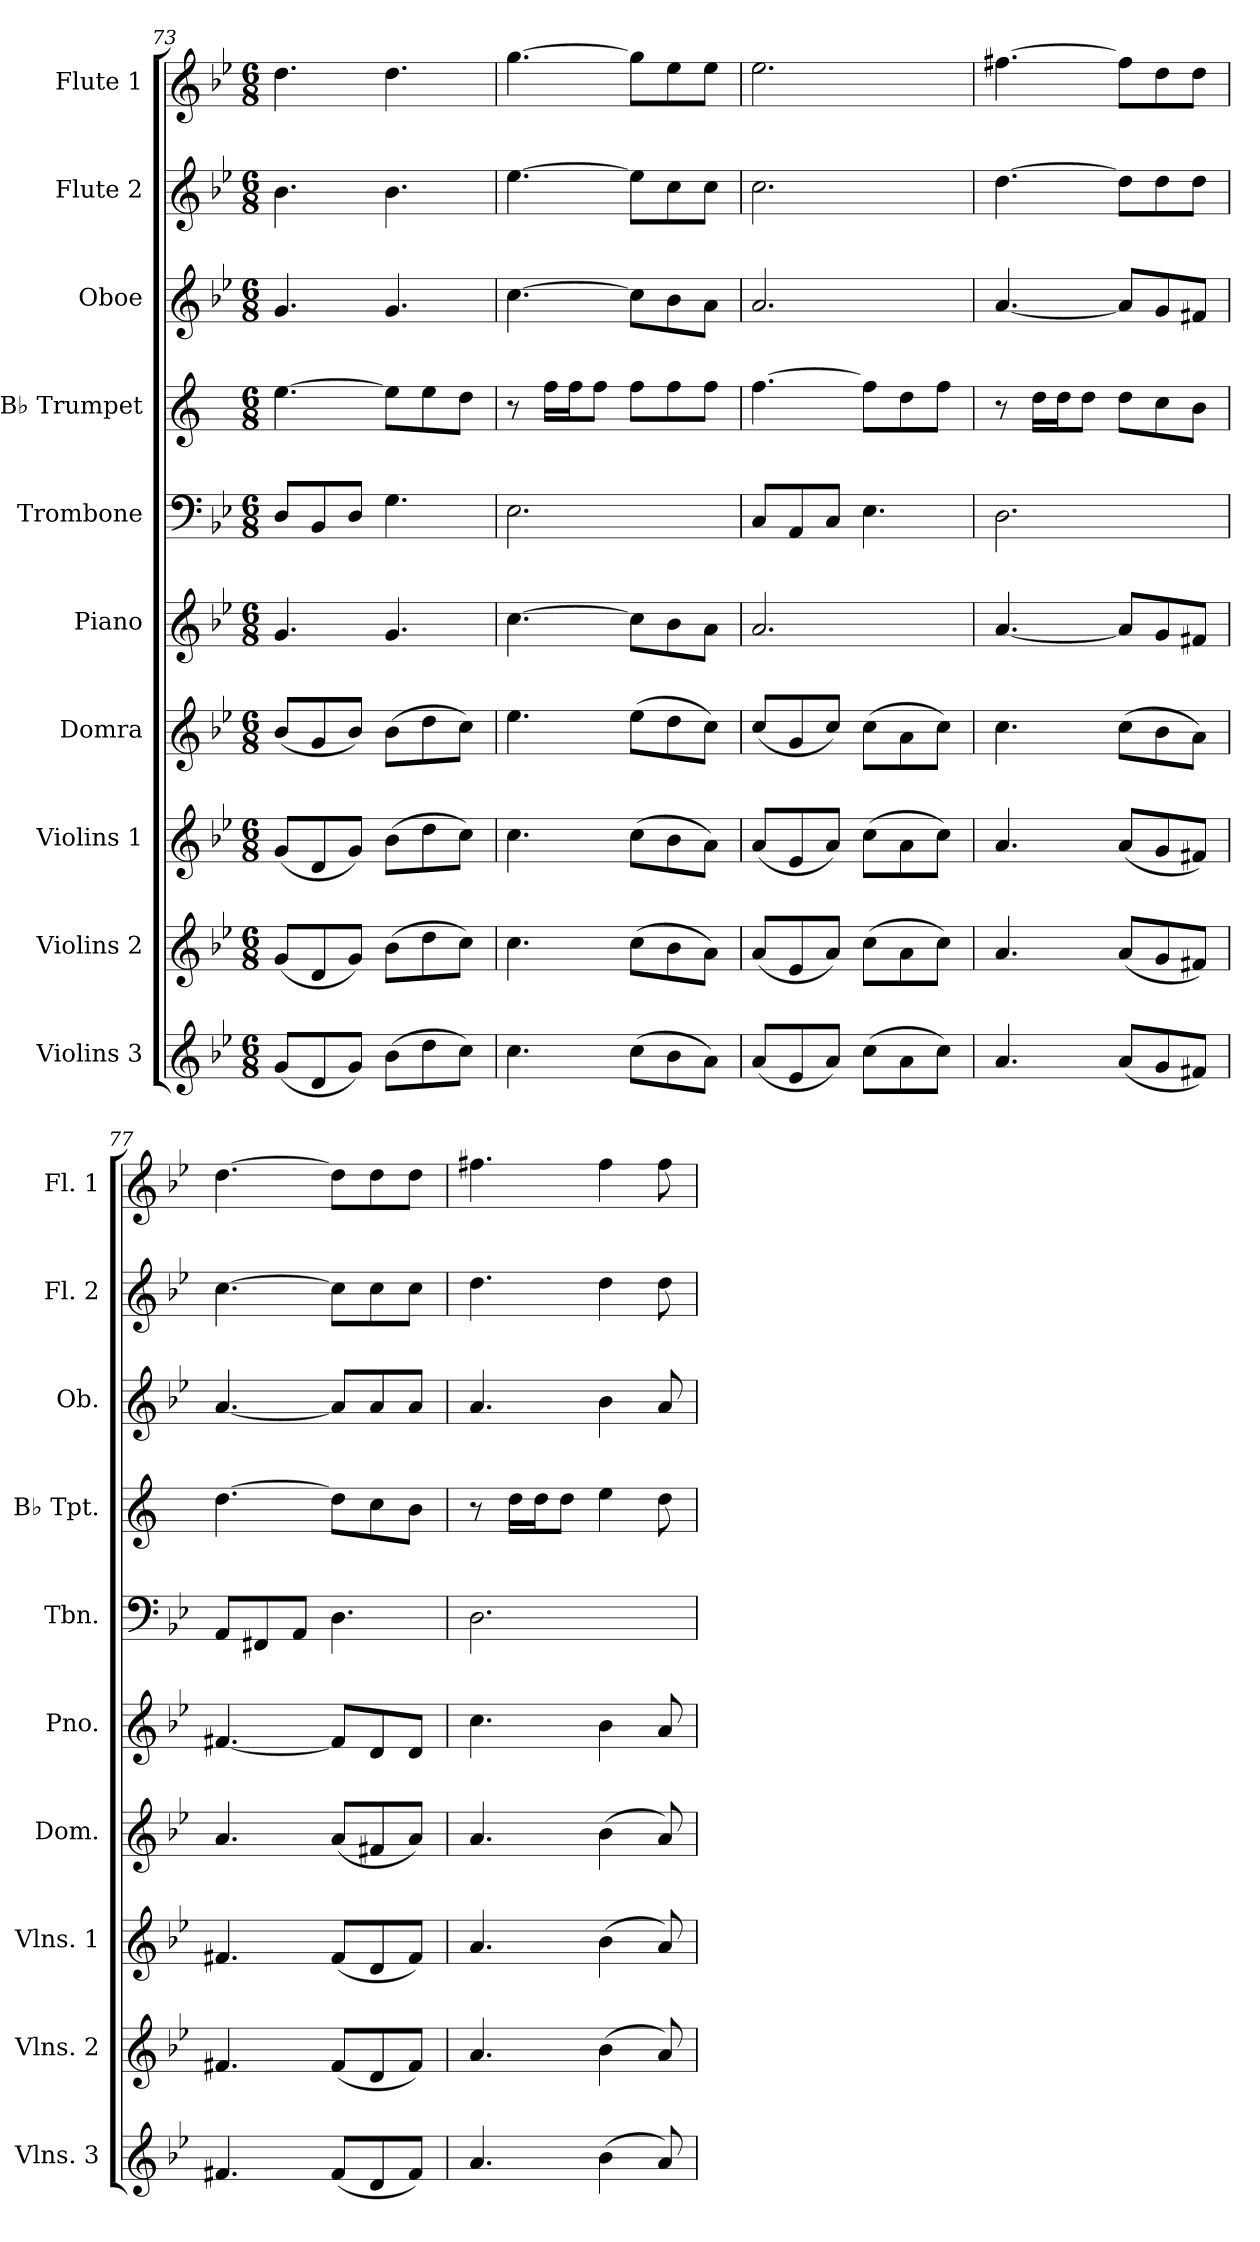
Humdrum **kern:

**kern	**kern	**kern	**kern	**kern	**kern	**kern	**kern	**kern	**kern
*part10	*part9	*part8	*part7	*part6	*part5	*part4	*part3	*part2	*part1
*staff10	*staff9	*staff8	*staff7	*staff6	*staff5	*staff4	*staff3	*staff2	*staff1
*I"Violins 3	*I"Violins 2	*I"Violins 1	*I"Domra	*I"Piano	*I"Trombone	*I"B♭ Trumpet	*I"Oboe	*I"Flute 2	*I"Flute 1
*I'Vlns. 3	*I'Vlns. 2	*I'Vlns. 1	*I'Dom.	*I'Pno.	*I'Tbn.	*I'B♭ Tpt.	*I'Ob.	*I'Fl. 2	*I'Fl. 1
*clefG2	*clefG2	*clefG2	*clefG2	*clefG2	*clefF4	*clefG2	*clefG2	*clefG2	*clefG2
*	*	*	*	*	*	*ITrd1c2	*	*	*
*k[b-e-]	*k[b-e-]	*k[b-e-]	*k[b-e-]	*k[b-e-]	*k[b-e-]	*k[b-e-]	*k[b-e-]	*k[b-e-]	*k[b-e-]
*M6/8	*M6/8	*M6/8	*M6/8	*M6/8	*M6/8	*M6/8	*M6/8	*M6/8	*M6/8
=73	=73	=73	=73	=73	=73	=73	=73	=73	=73
(<8g/L	(<8g/L	(<8g/L	(<8b-/L	4.g/	8D/L	[4.dd\	4.g/	4.b-\	4.dd\
8d/	8d/	8d/	8g/	.	8BB-/	.	.	.	.
8g/J)	8g/J)	8g/J)	8b-/J)	.	8D/J	.	.	.	.
(>8b-\L	(>8b-\L	(>8b-\L	(>8b-\L	4.g/	4.G\	8dd\L]	4.g/	4.b-\	4.dd\
8dd\	8dd\	8dd\	8dd\	.	.	8dd\	.	.	.
8cc\J)	8cc\J)	8cc\J)	8cc\J)	.	.	8cc\J	.	.	.
=74	=74	=74	=74	=74	=74	=74	=74	=74	=74
4.cc\	4.cc\	4.cc\	4.ee-\	[4.cc\	2.E-\	8r	[4.cc\	[4.ee-\	[4.gg\
.	.	.	.	.	.	16ee-\LL	.	.	.
.	.	.	.	.	.	16ee-\J	.	.	.
.	.	.	.	.	.	8ee-\J	.	.	.
(>8cc\L	(>8cc\L	(>8cc\L	(>8ee-\L	8cc\L]	.	8ee-\L	8cc\L]	8ee-\L]	8gg\L]
8b-\	8b-\	8b-\	8dd\	8b-\	.	8ee-\	8b-\	8cc\	8ee-\
8a\J)	8a\J)	8a\J)	8cc\J)	8a\J	.	8ee-\J	8a\J	8cc\J	8ee-\J
=75	=75	=75	=75	=75	=75	=75	=75	=75	=75
(<8a/L	(<8a/L	(<8a/L	(<8cc/L	2.a/	8C/L	[4.ee-\	2.a/	2.cc\	2.ee-\
8e-/	8e-/	8e-/	8g/	.	8AA/	.	.	.	.
8a/J)	8a/J)	8a/J)	8cc/J)	.	8C/J	.	.	.	.
(>8cc\L	(>8cc\L	(>8cc\L	(>8cc\L	.	4.E-\	8ee-\L]	.	.	.
8a\	8a\	8a\	8a\	.	.	8cc\	.	.	.
8cc\J)	8cc\J)	8cc\J)	8cc\J)	.	.	8ee-\J	.	.	.
=76	=76	=76	=76	=76	=76	=76	=76	=76	=76
4.a/	4.a/	4.a/	4.cc\	[4.a/	2.D\	8r	[4.a/	[4.dd\	[4.ff#X\
.	.	.	.	.	.	16cc\LL	.	.	.
.	.	.	.	.	.	16cc\J	.	.	.
.	.	.	.	.	.	8cc\J	.	.	.
(<8a/L	(<8a/L	(<8a/L	(>8cc\L	8a/L]	.	8cc\L	8a/L]	8dd\L]	8ff#\L]
8g/	8g/	8g/	8b-\	8g/	.	8b-\	8g/	8dd\	8dd\
8f#X/J)	8f#X/J)	8f#X/J)	8a\J)	8f#X/J	.	8a\J	8f#X/J	8dd\J	8dd\J
!!LO:PB:g=z
=77	=77	=77	=77	=77	=77	=77	=77	=77	=77
4.f#X/	4.f#X/	4.f#X/	4.a/	[4.f#X/	8AA/L	[4.cc\	[4.a/	[4.cc\	[4.dd\
.	.	.	.	.	8FF#X/	.	.	.	.
.	.	.	.	.	8AA/J	.	.	.	.
(<8f#/L	(<8f#/L	(<8f#/L	(<8a/L	8f#/L]	4.D\	8cc\L]	8a/L]	8cc\L]	8dd\L]
8d/	8d/	8d/	8f#X/	8d/	.	8b-\	8a/	8cc\	8dd\
8f#/J)	8f#/J)	8f#/J)	8a/J)	8d/J	.	8a\J	8a/J	8cc\J	8dd\J
=78	=78	=78	=78	=78	=78	=78	=78	=78	=78
4.a/	4.a/	4.a/	4.a/	4.cc\	2.D\	8r	4.a/	4.dd\	4.ff#X\
.	.	.	.	.	.	16cc\LL	.	.	.
.	.	.	.	.	.	16cc\J	.	.	.
.	.	.	.	.	.	8cc\J	.	.	.
(>4b-\	(>4b-\	(>4b-\	(>4b-\	4b-\	.	4dd\	4b-\	4dd\	4ff#\
8a/)	8a/)	8a/)	8a/)	8a/	.	8cc\	8a/	8dd\	8ff#\
=	=	=	=	=	=	=	=	=	=
*-	*-	*-	*-	*-	*-	*-	*-	*-	*-
